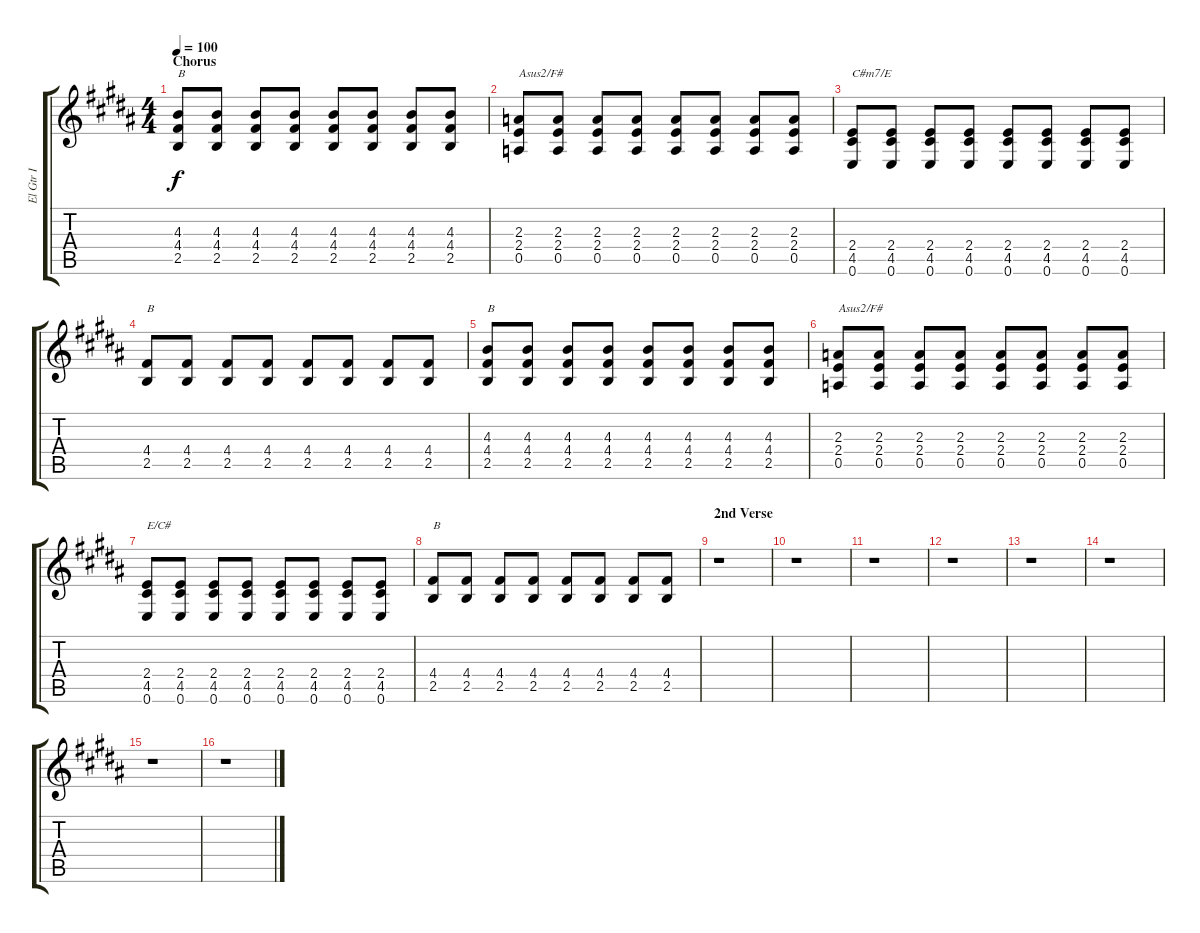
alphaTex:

\track ("El Gtr I" "El Gtr I") {instrument overdrivenguitar}
\staff {score tabs}
\tuning (E4 B3 G3 D3 A2 E2) {hide}
\ts (4 4)
\section ("" "Chorus")
\tempo 100
\clef g2
\ks b
(4.3 4.4 2.5).8{txt "B" dy f} (4.3 4.4 2.5).8 (4.3 4.4 2.5).8 (4.3 4.4 2.5).8 (4.3 4.4 2.5).8 (4.3 4.4 2.5).8 (4.3 4.4 2.5).8 (4.3 4.4 2.5).8 |
(2.3 2.4 0.5).8{txt "Asus2/F#"} (2.3 2.4 0.5).8 (2.3 2.4 0.5).8 (2.3 2.4 0.5).8 (2.3 2.4 0.5).8 (2.3 2.4 0.5).8 (2.3 2.4 0.5).8 (2.3 2.4 0.5).8 |
(2.4 4.5 0.6).8{txt "C#m7/E"} (2.4 4.5 0.6).8 (2.4 4.5 0.6).8 (2.4 4.5 0.6).8 (2.4 4.5 0.6).8 (2.4 4.5 0.6).8 (2.4 4.5 0.6).8 (2.4 4.5 0.6).8 |
(4.4 2.5).8{txt "B"} (4.4 2.5).8 (4.4 2.5).8 (4.4 2.5).8 (4.4 2.5).8 (4.4 2.5).8 (4.4 2.5).8 (4.4 2.5).8 |
(4.3 4.4 2.5).8{txt "B"} (4.3 4.4 2.5).8 (4.3 4.4 2.5).8 (4.3 4.4 2.5).8 (4.3 4.4 2.5).8 (4.3 4.4 2.5).8 (4.3 4.4 2.5).8 (4.3 4.4 2.5).8 |
(2.3 2.4 0.5).8{txt "Asus2/F#"} (2.3 2.4 0.5).8 (2.3 2.4 0.5).8 (2.3 2.4 0.5).8 (2.3 2.4 0.5).8 (2.3 2.4 0.5).8 (2.3 2.4 0.5).8 (2.3 2.4 0.5).8 |
(2.4 4.5 0.6).8{txt "E/C#"} (2.4 4.5 0.6).8 (2.4 4.5 0.6).8 (2.4 4.5 0.6).8 (2.4 4.5 0.6).8 (2.4 4.5 0.6).8 (2.4 4.5 0.6).8 (2.4 4.5 0.6).8 |
(4.4 2.5).8{txt "B"} (4.4 2.5).8 (4.4 2.5).8 (4.4 2.5).8 (4.4 2.5).8 (4.4 2.5).8 (4.4 2.5).8 (4.4 2.5).8 |
\section ("" "2nd Verse")
r.1 |
r.1 |
r.1 |
r.1 |
r.1 |
r.1 |
r.1 |
r.1
